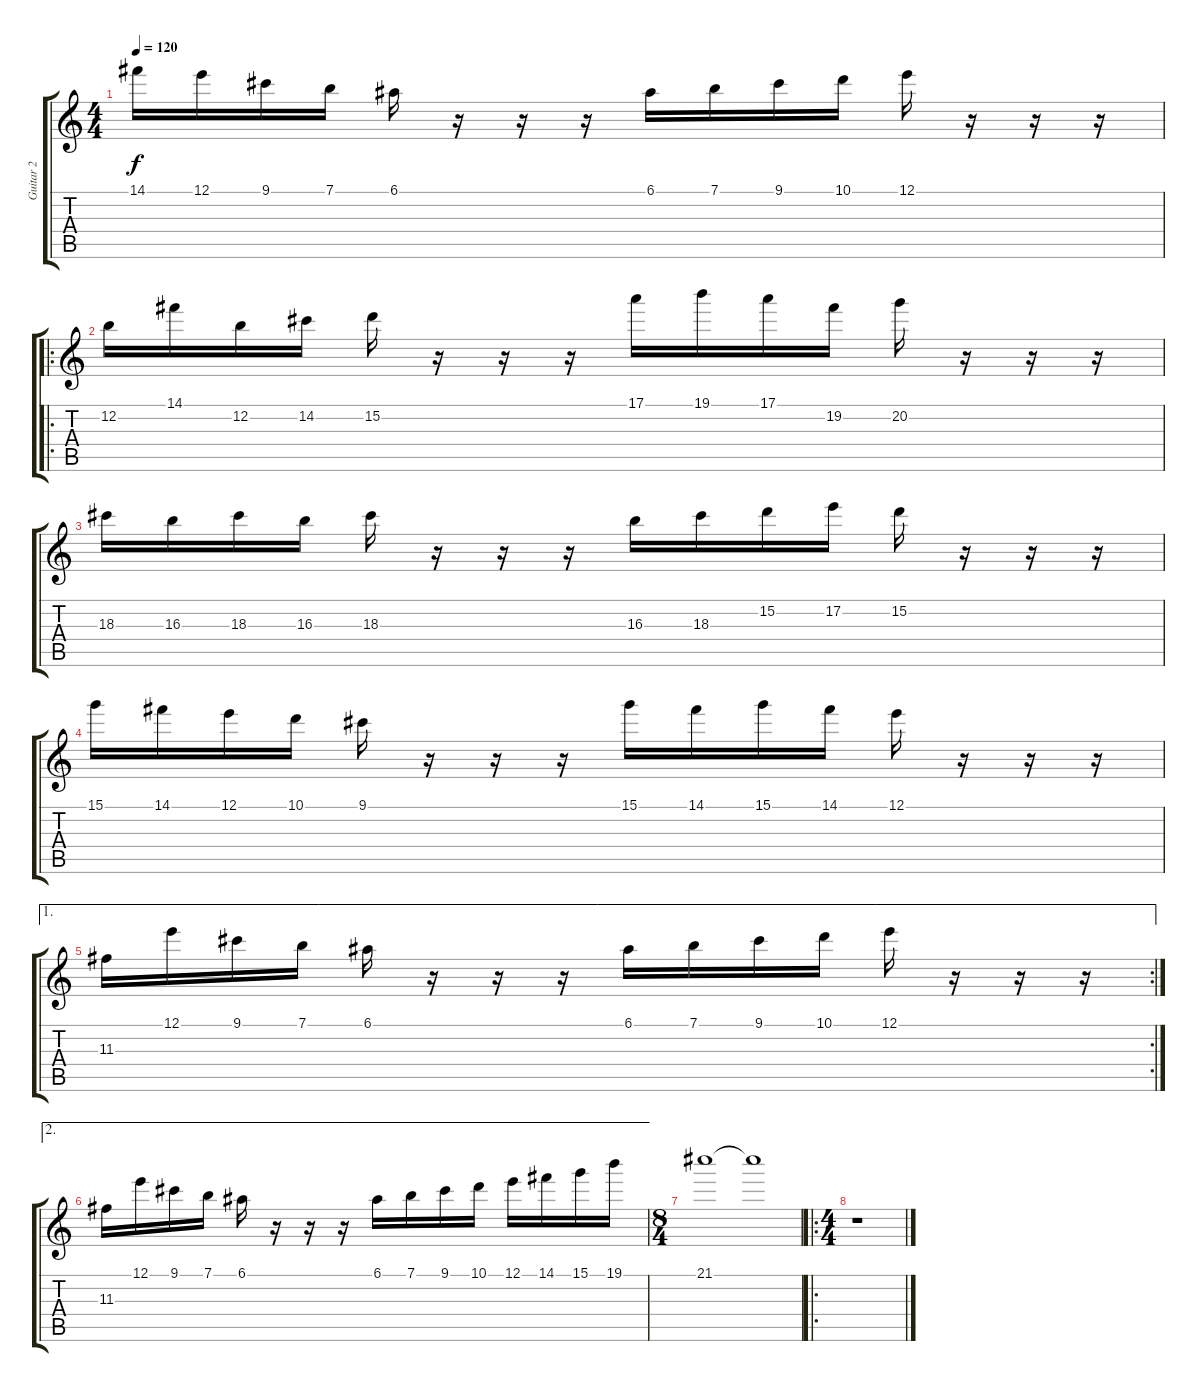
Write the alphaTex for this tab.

\track ("Guitar 2" "Guitar 2") {instrument distortionguitar}
\staff {score tabs}
\tuning (E4 B3 G3 D3 A2 E2) {hide}
\ts (4 4)
\tempo 120
\clef g2
\ks c
14.1.16{dy f} 12.1.16 9.1.16 7.1.16 6.1.16 r.16 r.16 r.16 6.1.16 7.1.16 9.1.16 10.1.16 12.1.16 r.16 r.16 r.16 |
\ro
12.2.16 14.1.16 12.2.16 14.2.16 15.2.16 r.16 r.16 r.16 17.1.16 19.1.16 17.1.16 19.2.16 20.2.16 r.16 r.16 r.16 |
18.3.16 16.3.16 18.3.16 16.3.16 18.3.16 r.16 r.16 r.16 16.3.16 18.3.16 15.2.16 17.2.16 15.2.16 r.16 r.16 r.16 |
15.1.16 14.1.16 12.1.16 10.1.16 9.1.16 r.16 r.16 r.16 15.1.16 14.1.16 15.1.16 14.1.16 12.1.16 r.16 r.16 r.16 |
\ae 1
\rc 2
11.3.16 12.1.16 9.1.16 7.1.16 6.1.16 r.16 r.16 r.16 6.1.16 7.1.16 9.1.16 10.1.16 12.1.16 r.16 r.16 r.16 |
\ae 2
11.3.16 12.1.16 9.1.16 7.1.16 6.1.16 r.16 r.16 r.16 6.1.16 7.1.16 9.1.16 10.1.16 12.1.16 14.1.16 15.1.16 19.1.16 |
\ts (8 4)
21.1.1 21.1{t}.1 |
\ro
\ts (4 4)
r.1
